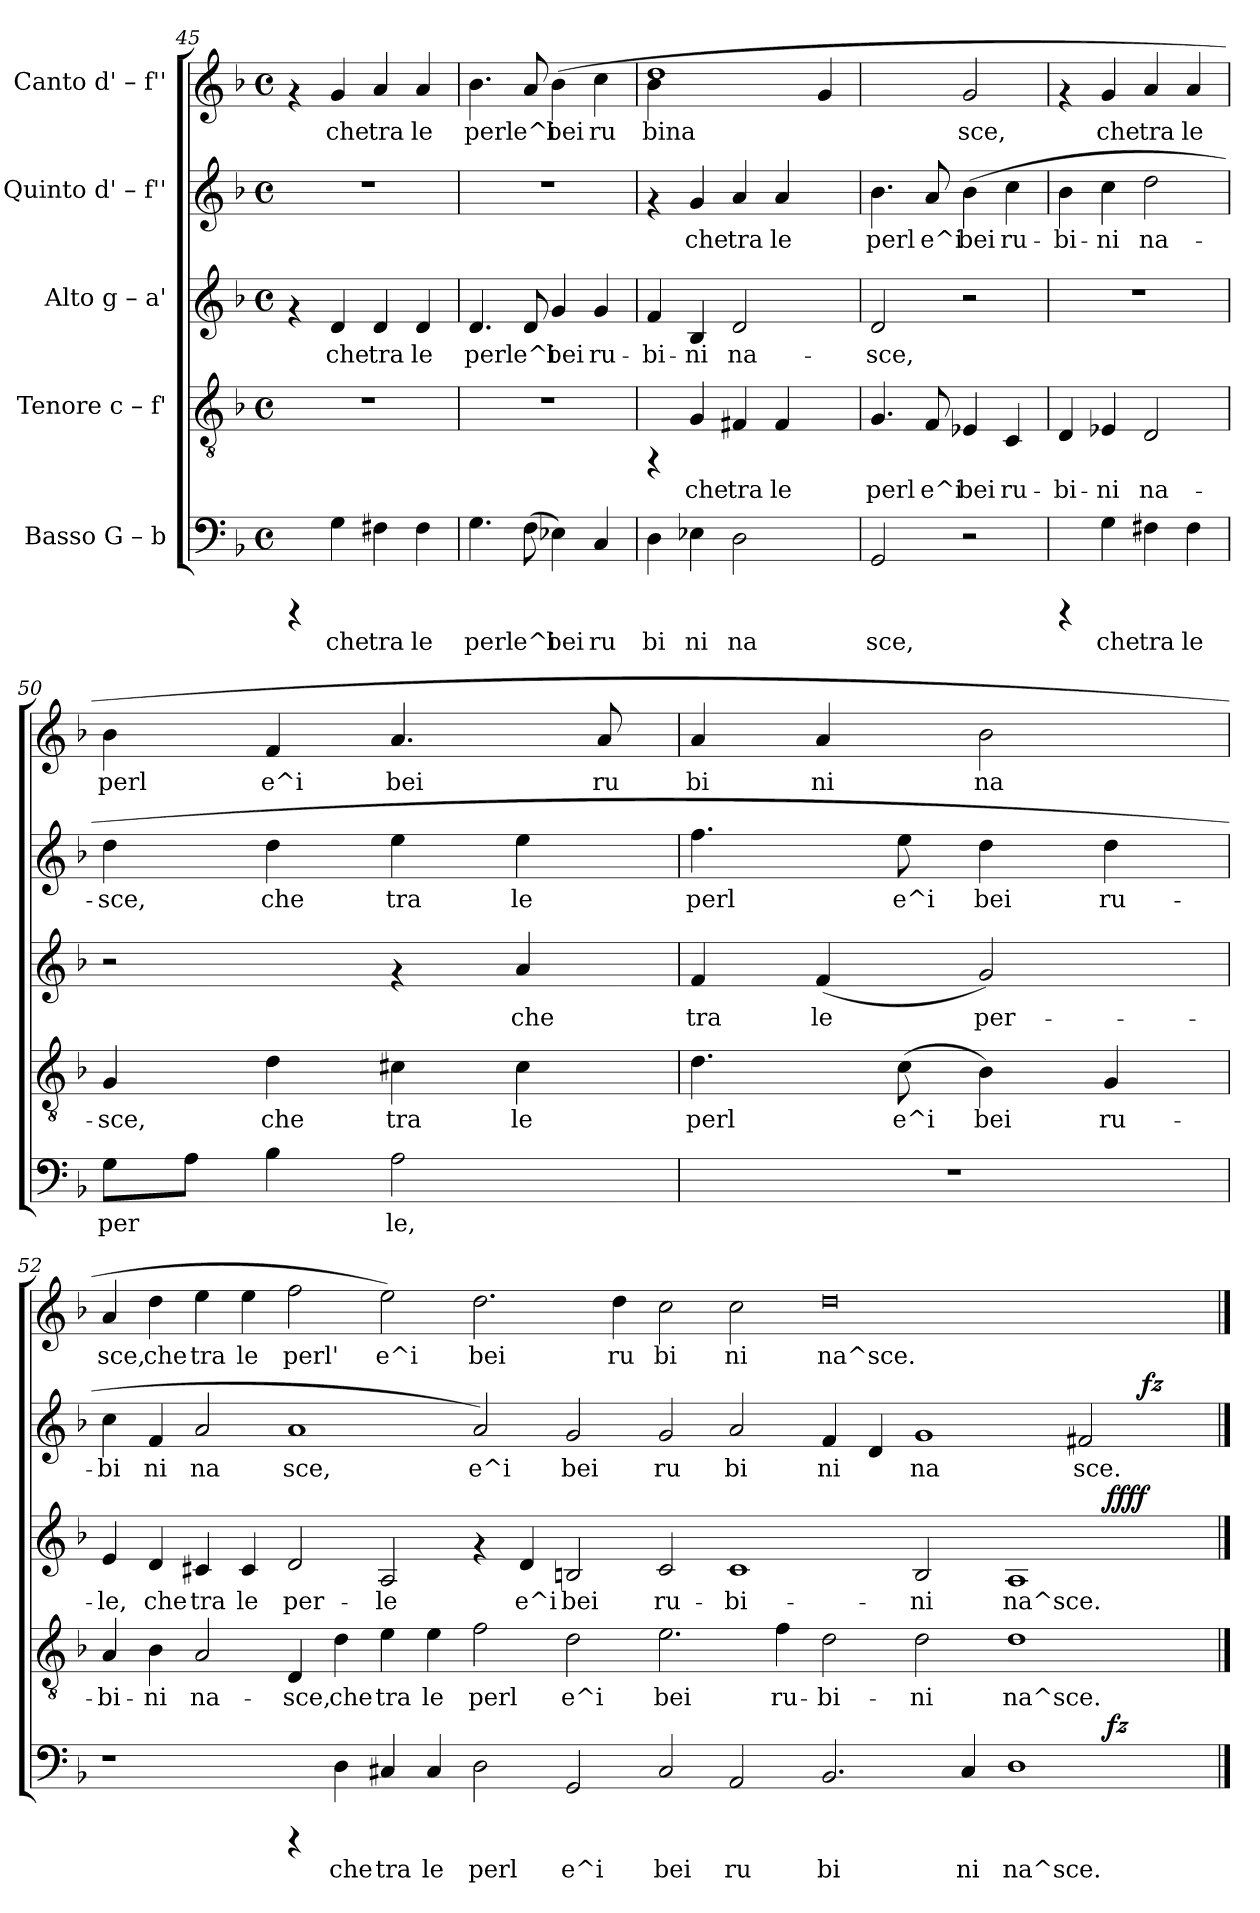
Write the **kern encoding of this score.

**kern	**text	**dynam	**kern	**text	**kern	**text	**dynam	**kern	**text	**dynam	**kern	**text
*part5	*part5	*part5	*part4	*part4	*part3	*part3	*part3	*part2	*part2	*part2	*part1	*part1
*staff5	*staff5	*staff5	*staff4	*staff4	*staff3	*staff3	*staff3	*staff2	*staff2	*staff2	*staff1	*staff1
*I"Basso  G – b	*	*	*I"Tenore  c – f'	*	*I"Alto  g – a'	*	*	*I"Quinto  d' – f''	*	*	*I"Canto  d' – f''	*
*clefF4	*	*	*clefGv2	*	*clefG2	*	*	*clefG2	*	*	*clefG2	*
*k[b-]	*	*	*k[b-]	*	*k[b-]	*	*	*k[b-]	*	*	*k[b-]	*
*F:	*	*	*F:	*	*F:	*	*	*F:	*	*	*F:	*
*M4/4	*	*	*M4/4	*	*M4/4	*	*	*M4/4	*	*	*M4/4	*
*met(c)	*	*	*met(c)	*	*met(c)	*	*	*met(c)	*	*	*met(c)	*
=45	=45	=45	=45	=45	=45	=45	=45	=45	=45	=45	=45	=45
4rCCC	.	.	1r	.	4rf	.	.	1r	.	.	4rf	.
!	!LO:LY:b:cj	!	!	!	!	!LO:LY:b:rj	!	!	!	!	!	!LO:LY:b:rj
4G\	che	.	.	.	4d/	che	.	.	.	.	4g/	che
!	!LO:LY:b:cj	!	!	!	!	!LO:LY:b:rj	!	!	!	!	!	!LO:LY:b:rj
4F#X\	tra	.	.	.	4d/	tra	.	.	.	.	4a/	tra
!	!LO:LY:b:cj	!	!	!	!	!LO:LY:b:rj	!	!	!	!	!	!LO:LY:b:rj
4F#\	le	.	.	.	4d/	le	.	.	.	.	4a>/	le
!!LO:LB:g=z
=46	=46	=46	=46	=46	=46	=46	=46	=46	=46	=46	=46	=46
!	!LO:LY:b:cj	!	!	!	!	!LO:LY:b:rj	!	!	!	!	!	!LO:LY:b:rj
4.G\	perl	.	1r	.	4.d/	perl	.	1r	.	.	4.b-\	perl
!	!LO:LY:b:cj	!	!	!	!	!LO:LY:b:rj	!	!	!	!	!	!LO:LY:b:rj
(<8F\	e^i	.	.	.	8d/	e^i	.	.	.	.	8a/	e^i
!	!LO:LY:b:cj	!	!	!	!	!LO:LY:b:rj	!	!	!	!	!	!LO:LY:b:rj
4E-X\)	bei	.	.	.	4g/	bei	.	.	.	.	(<4b-\	bei
!	!LO:LY:b:cj	!	!	!	!	!LO:LY:b:rj	!	!	!	!	!	!LO:LY:b:rj
4C/	ru	.	.	.	4g/	ru-	.	.	.	.	4cc\	ru
=47	=47	=47	=47	=47	=47	=47	=47	=47	=47	=47	=47	=47
!	!LO:LY:b:cj	!	!	!	!	!LO:LY:b:rj	!	!	!	!	!	!LO:LY:b:rj
*	*	*	*	*	*	*	*	*	*	*	*^	*
4D\	bi	.	4rFF	.	4f/	-bi-	.	4rf	.	.	1dd	4b-\	bina
!	!LO:LY:b:cj	!	!	!LO:LY:b:rj	!	!LO:LY:b:rj	!	!	!LO:LY:b:rj	!	!	!	!
4E-X\	ni	.	4G/	che	4B-/	-ni	.	4g/	che	.	.	1ryy	.
!	!LO:LY:b:cj	!	!	!LO:LY:b:rj	!	!LO:LY:b:rj	!	!	!LO:LY:b:rj	!	!	!	!
2D\	na	.	4F#X/	tra	2d/	na-	.	4a/	tra	.	.	.	.
!	!	!	!	!LO:LY:b:rj	!	!	!	!	!LO:LY:b:rj	!	!	!	!
.	.	.	4F#/	le	.	.	.	4a/	le	.	.	.	.
!	!	!	!	!	!	!	!	!	!	!	!	!	!LO:LY:b:rj
4ryy	.	.	4ryy	.	4ryy	.	.	4ryy	.	.	4g/	.	.
*	*	*	*	*	*	*	*	*	*	*	*v	*v	*
=48	=48	=48	=48	=48	=48	=48	=48	=48	=48	=48	=48	=48
!	!LO:LY:b:cj	!	!	!LO:LY:b:rj	!	!LO:LY:b:rj	!	!	!LO:LY:b:rj	!	!	!
2GG/	sce,	.	4.G/	perl	2d/	-sce,	.	4.b-\	perl	.	2ryy	.
!	!	!	!	!LO:LY:b:rj	!	!	!	!	!LO:LY:b:rj	!	!	!
.	.	.	8F/	e^i	.	.	.	8a/	e^i	.	.	.
!	!	!	!	!LO:LY:b:rj	!	!	!	!	!LO:LY:b:rj	!	!	!LO:LY:b:rj
2r	.	.	4E-X/	bei	2r	.	.	(<4b-\	bei	.	2g/	sce,
!	!	!	!	!LO:LY:b:rj	!	!	!	!	!LO:LY:b:rj	!	!	!
.	.	.	4C/	ru-	.	.	.	4cc\	ru-	.	.	.
=49	=49	=49	=49	=49	=49	=49	=49	=49	=49	=49	=49	=49
!	!	!	!	!LO:LY:b:rj	!	!	!	!	!LO:LY:b:rj	!	!	!
4rCCC	.	.	4D/	-bi-	1r	.	.	4b-\	-bi-	.	4rf	.
!	!LO:LY:b:cj	!	!	!LO:LY:b:rj	!	!	!	!	!LO:LY:b:rj	!	!	!LO:LY:b:rj
4G\	che	.	4E-X/	-ni	.	.	.	4cc\	-ni	.	4g/	che
!	!LO:LY:b:cj	!	!	!LO:LY:b:rj	!	!	!	!	!LO:LY:b:rj	!	!	!LO:LY:b:rj
4F#X\	tra	.	2D/	na-	.	.	.	2dd\	na-	.	4a/	tra
!	!LO:LY:b:cj	!	!	!	!	!	!	!	!	!	!	!LO:LY:b:rj
4F#\	le	.	.	.	.	.	.	.	.	.	4a/	le
=50	=50	=50	=50	=50	=50	=50	=50	=50	=50	=50	=50	=50
!	!LO:LY:b:cj	!	!	!LO:LY:b:rj	!	!	!	!	!LO:LY:b:rj	!	!	!LO:LY:b:rj
8G\L	per	.	4G/	-sce,	2r	.	.	4dd\	-sce,	.	4b-\	perl
!	!LO:LY:b:cj	!	!	!	!	!	!	!	!	!	!	!
8A\J	.	.	.	.	.	.	.	.	.	.	.	.
!	!LO:LY:b:cj	!	!	!LO:LY:b:rj	!	!	!	!	!LO:LY:b:rj	!	!	!LO:LY:b:rj
4B-\	.	.	4d\	che	.	.	.	4dd\	che	.	4f/	e^i
!	!LO:LY:b:cj	!	!	!LO:LY:b:rj	!	!	!	!	!LO:LY:b:rj	!	!	!LO:LY:b:rj
2A\	le,	.	4c#X\	tra	4rf	.	.	4ee\	tra	.	4.a/	bei
!	!	!	!	!LO:LY:b:rj	!	!LO:LY:b:rj	!	!	!LO:LY:b:rj	!	!	!
.	.	.	4c#\	le	4a/	che	.	4ee\	le	.	.	.
!	!	!	!	!	!	!	!	!	!	!	!	!LO:LY:b:rj
.	.	.	.	.	.	.	.	.	.	.	8a/	ru
=51	=51	=51	=51	=51	=51	=51	=51	=51	=51	=51	=51	=51
!	!	!	!	!LO:LY:b:rj	!	!LO:LY:b:rj	!	!	!LO:LY:b:rj	!	!	!LO:LY:b:rj
1r	.	.	4.d\	perl	4f/	tra	.	4.ff\	perl	.	4a/	bi
!	!	!	!	!	!	!LO:LY:b:rj	!	!	!	!	!	!LO:LY:b:rj
.	.	.	.	.	(>4f/	le	.	.	.	.	4a/	ni
!	!	!	!	!LO:LY:b:rj	!	!	!	!	!LO:LY:b:rj	!	!	!
.	.	.	(<8c\	e^i	.	.	.	8ee\	e^i	.	.	.
!	!	!	!	!LO:LY:b:rj	!	!LO:LY:b:rj	!	!	!LO:LY:b:rj	!	!	!LO:LY:b:rj
.	.	.	4B-\)	bei	2g/)	per-	.	4dd\	bei	.	2b-\	na
!	!	!	!	!LO:LY:b:rj	!	!	!	!	!LO:LY:b:rj	!	!	!
.	.	.	4G/	ru-	.	.	.	4dd\	ru-	.	.	.
!!LO:PB:g=z
=52	=52	=52	=52	=52	=52	=52	=52	=52	=52	=52	=52	=52
!	!	!	!	!LO:LY:b:rj	!	!LO:LY:b:rj	!	!	!LO:LY:b:rj	!	!	!LO:LY:b:rj
*^	*	*	*	*	*^	*	*	*^	*	*	*	*
1r	1ryy	.	.	4A/	-bi-	4e/	1ryy	-le,	.	4cc\	1ryy	-bi	.	4a/	sce,
!	!	!	!	!	!LO:LY:b:rj	!	!	!LO:LY:b:rj	!	!	!	!LO:LY:b:rj	!	!	!LO:LY:b:rj
.	.	.	.	4B-\	-ni	4d/	.	che	.	4f/	.	ni	.	4dd\	che
!	!	!	!	!	!LO:LY:b:rj	!	!	!LO:LY:b:rj	!	!	!	!LO:LY:b:rj	!	!	!LO:LY:b:rj
.	.	.	.	2A/	na-	4c#X/	.	tra	.	2a/	.	na	.	4ee\	tra
!	!	!	!	!	!	!	!	!LO:LY:b:rj	!	!	!	!	!	!	!LO:LY:b:rj
.	.	.	.	.	.	4c#/	.	le	.	.	.	.	.	4ee\	le
!	!	!	!	!	!LO:LY:b:rj	!	!	!LO:LY:b:rj	!	!	!	!LO:LY:b:rj	!	!	!LO:LY:b:rj
4rCCC	1ryy	.	.	4D/	-sce,	2d/	1ryy	per-	.	1a	1ryy	sce,	.	2ff\	perl'
!	!	!LO:LY:b:cj	!	!	!LO:LY:b:rj	!	!	!	!	!	!	!	!	!	!
4D\	.	che	.	4d\	che	.	.	.	.	.	.	.	.	.	.
!	!	!LO:LY:b:cj	!	!	!LO:LY:b:rj	!	!	!LO:LY:b:rj	!	!	!	!	!	!	!LO:LY:b:rj
4C#X/	.	tra	.	4e\	tra	2A/	.	-le	.	.	.	.	.	2ee\)	e^i
!	!	!LO:LY:b:cj	!	!	!LO:LY:b:rj	!	!	!	!	!	!	!	!	!	!
4C#/	.	le	.	4e\	le	.	.	.	.	.	.	.	.	.	.
!	!	!LO:LY:b:cj	!	!	!LO:LY:b:rj	!	!	!	!	!	!	!LO:LY:b:rj	!	!	!LO:LY:b:rj
2D\	1ryy	perl	.	2f\	perl	4rf	1ryy	.	.	2a/)	1ryy	e^i	.	2.dd\	bei
!	!	!	!	!	!	!	!	!LO:LY:b:rj	!	!	!	!	!	!	!
.	.	.	.	.	.	4d/	.	e^i	.	.	.	.	.	.	.
!	!	!LO:LY:b:cj	!	!	!LO:LY:b:rj	!	!	!LO:LY:b:rj	!	!	!	!LO:LY:b:rj	!	!	!
2GG/	.	e^i	.	2d\	e^i	2Bn/	.	bei	.	2g/	.	bei	.	.	.
!	!	!	!	!	!	!	!	!	!	!	!	!	!	!	!LO:LY:b:rj
.	.	.	.	.	.	.	.	.	.	.	.	.	.	4dd\	ru
!	!	!LO:LY:b:cj	!	!	!LO:LY:b:rj	!	!	!LO:LY:b:rj	!	!	!	!LO:LY:b:rj	!	!	!LO:LY:b:rj
2C#/	1ryy	bei	.	2.e\	bei	2c#/	1ryy	ru-	.	2g/	1ryy	ru	.	2cc\	bi
!	!	!LO:LY:b:cj	!	!	!	!	!	!LO:LY:b:rj	!	!	!	!LO:LY:b:rj	!	!	!LO:LY:b:rj
2AA/	.	ru	.	.	.	1c#	.	-bi-	.	2a/	.	bi	.	2cc\	ni
!	!	!	!	!	!LO:LY:b:rj	!	!	!	!	!	!	!	!	!	!
.	.	.	.	4f\	ru-	.	.	.	.	.	.	.	.	.	.
!	!	!LO:LY:b:cj	!	!	!LO:LY:b:rj	!	!	!	!	!	!	!LO:LY:b:rj	!	!	!LO:LY:b:rj
2.BB-/	1ryy	bi	.	2d\	-bi-	.	1ryy	.	.	4f/	1ryy	ni	.	0dd	na^sce.
!	!	!	!	!	!	!	!	!	!	!	!	!LO:LY:b:rj	!	!	!
.	.	.	.	.	.	.	.	.	.	4d/	.	.	.	.	.
!	!	!	!	!	!LO:LY:b:rj	!	!	!LO:LY:b:rj	!	!	!	!LO:LY:b:rj	!	!	!
.	.	.	.	2d\	-ni	2B/	.	-ni	.	1g	.	na	.	.	.
!	!	!LO:LY:b:cj	!	!	!	!	!	!	!	!	!	!	!	!	!
4C#/	.	ni	.	.	.	.	.	.	.	.	.	.	.	.	.
!	!	!LO:LY:b:cj	!	!	!LO:LY:b:rj	!	!	!LO:LY:b:rj	!	!	!	!	!	!	!
1D	2ryy	na^sce.	.	1d	na^sce.-	1A	2ryy	na^sce.-	.	.	2ryy	.	.	.	.
!	!	!	!	!	!	!	!	!	!	!	!	!LO:LY:b:rj	!	!	!
.	16ryy	.	.	.	.	.	16ryy	.	.	2f#X/	8...ryy	sce.	.	.	.
.	64ryy	.	.	.	.	.	64ryy	.	.	.	.	.	.	.	.
!	!	!	!LO:DY:b	!	!	!	!	!	!LO:DY:b	!	!	!	!	!	!
.	4ryy	.	fz	.	.	.	4ryy	.	ffff	.	.	.	.	.	.
!	!	!	!	!	!	!	!	!	!	!	!	!	!LO:DY:b	!	!
.	.	.	.	.	.	.	.	.	.	.	4ryy	.	fz	.	.
.	8ryy	.	.	.	.	.	8ryy	.	.	.	.	.	.	.	.
.	32.ryy	.	.	.	.	.	32.ryy	.	.	.	.	.	.	.	.
.	.	.	.	.	.	.	.	.	.	.	64ryy	.	.	.	.
*	*	*	*	*	*	*v	*v	*	*	*	*	*	*	*	*
*v	*v	*	*	*	*	*	*	*	*v	*v	*	*	*	*
==	==	==	==	==	==	==	==	==	==	==	==	==
*-	*-	*-	*-	*-	*-	*-	*-	*-	*-	*-	*-	*-
